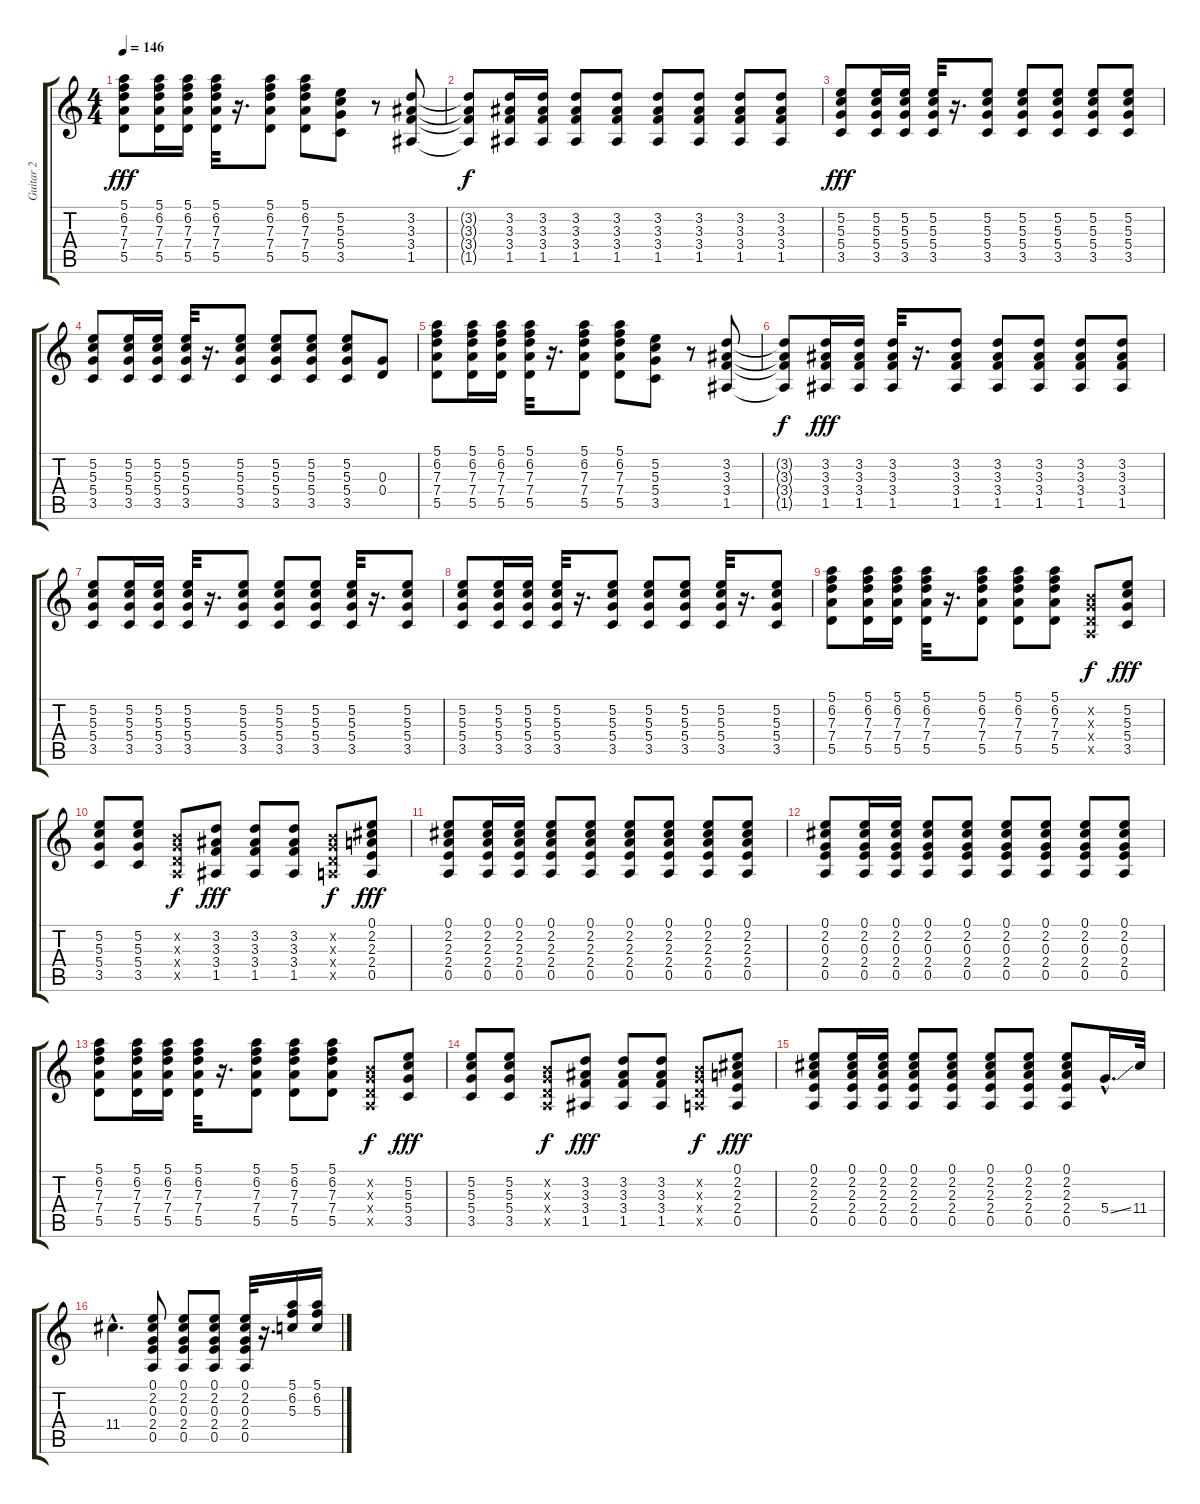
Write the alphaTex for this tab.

\track ("Guitar 2" "Guitar 2") {instrument electricguitarjazz}
\staff {score tabs}
\tuning (E4 B3 G3 D3 A2 E2) {hide}
\ts (4 4)
\tempo 146
\clef g2
\ks c
(5.1 6.2 7.3 7.4 5.5).8{dy fff} (5.1 6.2 7.3 7.4 5.5).16 (5.1 6.2 7.3 7.4 5.5).16 (5.1 6.2 7.3 7.4 5.5).32 r.16{d} (5.1 6.2 7.3 7.4 5.5).8 (5.1 6.2 7.3 7.4 5.5).8 (5.2 5.3 5.4 3.5).8 r.8 (3.2 3.3 3.4 1.5).8 |
(3.2{t} 3.3{t} 3.4{t} 1.5{t}).8{dy f} (3.2 3.3 3.4 1.5).16 (3.2 3.3 3.4 1.5).16 (3.2 3.3 3.4 1.5).8 (3.2 3.3 3.4 1.5).8 (3.2 3.3 3.4 1.5).8 (3.2 3.3 3.4 1.5).8 (3.2 3.3 3.4 1.5).8 (3.2 3.3 3.4 1.5).8 |
(5.2 5.3 5.4 3.5).8{dy fff} (5.2 5.3 5.4 3.5).16 (5.2 5.3 5.4 3.5).16 (5.2 5.3 5.4 3.5).32 r.16{d} (5.2 5.3 5.4 3.5).8 (5.2 5.3 5.4 3.5).8 (5.2 5.3 5.4 3.5).8 (5.2 5.3 5.4 3.5).8 (5.2 5.3 5.4 3.5).8 |
(5.2 5.3 5.4 3.5).8 (5.2 5.3 5.4 3.5).16 (5.2 5.3 5.4 3.5).16 (5.2 5.3 5.4 3.5).32 r.16{d} (5.2 5.3 5.4 3.5).8 (5.2 5.3 5.4 3.5).8 (5.2 5.3 5.4 3.5).8 (5.2 5.3 5.4 3.5).8 (0.3 0.4).8 |
(5.1 6.2 7.3 7.4 5.5).8 (5.1 6.2 7.3 7.4 5.5).16 (5.1 6.2 7.3 7.4 5.5).16 (5.1 6.2 7.3 7.4 5.5).32 r.16{d} (5.1 6.2 7.3 7.4 5.5).8 (5.1 6.2 7.3 7.4 5.5).8 (5.2 5.3 5.4 3.5).8 r.8 (3.2 3.3 3.4 1.5).8 |
(3.2{t} 3.3{t} 3.4{t} 1.5{t}).8{dy f} (3.2 3.3 3.4 1.5).16{dy fff} (3.2 3.3 3.4 1.5).16 (3.2 3.3 3.4 1.5).32 r.16{d} (3.2 3.3 3.4 1.5).8 (3.2 3.3 3.4 1.5).8 (3.2 3.3 3.4 1.5).8 (3.2 3.3 3.4 1.5).8 (3.2 3.3 3.4 1.5).8 |
(5.2 5.3 5.4 3.5).8 (5.2 5.3 5.4 3.5).16 (5.2 5.3 5.4 3.5).16 (5.2 5.3 5.4 3.5).32 r.16{d} (5.2 5.3 5.4 3.5).8 (5.2 5.3 5.4 3.5).8 (5.2 5.3 5.4 3.5).8 (5.2 5.3 5.4 3.5).32 r.16{d} (5.2 5.3 5.4 3.5).8 |
(5.2 5.3 5.4 3.5).8 (5.2 5.3 5.4 3.5).16 (5.2 5.3 5.4 3.5).16 (5.2 5.3 5.4 3.5).32 r.16{d} (5.2 5.3 5.4 3.5).8 (5.2 5.3 5.4 3.5).8 (5.2 5.3 5.4 3.5).8 (5.2 5.3 5.4 3.5).32 r.16{d} (5.2 5.3 5.4 3.5).8 |
(5.1 6.2 7.3 7.4 5.5).8 (5.1 6.2 7.3 7.4 5.5).16 (5.1 6.2 7.3 7.4 5.5).16 (5.1 6.2 7.3 7.4 5.5).32 r.16{d} (5.1 6.2 7.3 7.4 5.5).8 (5.1 6.2 7.3 7.4 5.5).8 (5.1 6.2 7.3 7.4 5.5).8 (0.2{x} 0.3{x} 0.4{x} 0.5{x}).8{dy f} (5.2 5.3 5.4 3.5).8{dy fff} |
(5.2 5.3 5.4 3.5).8 (5.2 5.3 5.4 3.5).8 (0.2{x} 0.3{x} 0.4{x} 0.5{x}).8{dy f} (3.2 3.3 3.4 1.5).8{dy fff} (3.2 3.3 3.4 1.5).8 (3.2 3.3 3.4 1.5).8 (0.2{x} 0.3{x} 0.4{x} 0.5{x}).8{dy f} (0.1 2.2 2.3 2.4 0.5).8{dy fff} |
(0.1 2.2 2.3 2.4 0.5).8 (0.1 2.2 2.3 2.4 0.5).16 (0.1 2.2 2.3 2.4 0.5).16 (0.1 2.2 2.3 2.4 0.5).8 (0.1 2.2 2.3 2.4 0.5).8 (0.1 2.2 2.3 2.4 0.5).8 (0.1 2.2 2.3 2.4 0.5).8 (0.1 2.2 2.3 2.4 0.5).8 (0.1 2.2 2.3 2.4 0.5).8 |
(0.1 2.2 0.3 2.4 0.5).8 (0.1 2.2 0.3 2.4 0.5).16 (0.1 2.2 0.3 2.4 0.5).16 (0.1 2.2 0.3 2.4 0.5).8 (0.1 2.2 0.3 2.4 0.5).8 (0.1 2.2 0.3 2.4 0.5).8 (0.1 2.2 0.3 2.4 0.5).8 (0.1 2.2 0.3 2.4 0.5).8 (0.1 2.2 0.3 2.4 0.5).8 |
(5.1 6.2 7.3 7.4 5.5).8 (5.1 6.2 7.3 7.4 5.5).16 (5.1 6.2 7.3 7.4 5.5).16 (5.1 6.2 7.3 7.4 5.5).32 r.16{d} (5.1 6.2 7.3 7.4 5.5).8 (5.1 6.2 7.3 7.4 5.5).8 (5.1 6.2 7.3 7.4 5.5).8 (0.2{x} 0.3{x} 0.4{x} 0.5{x}).8{dy f} (5.2 5.3 5.4 3.5).8{dy fff} |
(5.2 5.3 5.4 3.5).8 (5.2 5.3 5.4 3.5).8 (0.2{x} 0.3{x} 0.4{x} 0.5{x}).8{dy f} (3.2 3.3 3.4 1.5).8{dy fff} (3.2 3.3 3.4 1.5).8 (3.2 3.3 3.4 1.5).8 (0.2{x} 0.3{x} 0.4{x} 0.5{x}).8{dy f} (0.1 2.2 2.3 2.4 0.5).8{dy fff} |
(0.1 2.2 2.3 2.4 0.5).8 (0.1 2.2 2.3 2.4 0.5).16 (0.1 2.2 2.3 2.4 0.5).16 (0.1 2.2 2.3 2.4 0.5).8 (0.1 2.2 2.3 2.4 0.5).8 (0.1 2.2 2.3 2.4 0.5).8 (0.1 2.2 2.3 2.4 0.5).8 (0.1 2.2 2.3 2.4 0.5).8 5.4{ss hac}.16{d} 11.4.32 |
11.4{hac}.4{d} (0.1 2.2 0.3 2.4 0.5).8 (0.1 2.2 0.3 2.4 0.5).8 (0.1 2.2 0.3 2.4 0.5).8 (0.1 2.2 0.3 2.4 0.5).32 r.16{d} (5.1 6.2 5.3).16 (5.1 6.2 5.3).16
